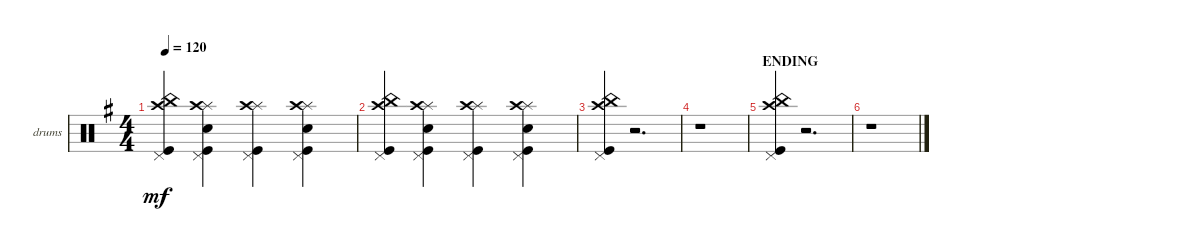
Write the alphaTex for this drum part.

\defaultSystemsLayout 4
\bracketExtendMode groupsimilarinstruments
\firstSystemTrackNameOrientation horizontal
\otherSystemsTrackNameOrientation horizontal
\track ("drums" "drums") {instrument percussion}
\staff {score}
\articulation defaults
\ts (4 4)
\tempo 120
\clef neutral
\scale
1.07945
\ks eminor
("Kick (hit)" "China (hit)" "Crash high (hit)" "Pedal Hi-Hat (hit)").4{dy mf} ("Kick (hit)" "Pedal Hi-Hat (hit)" "Snare (hit) 2" "Splash (hit)" "Crash high (hit)").4 ("Kick (hit)" "Pedal Hi-Hat (hit)" "Splash (hit)" "Crash high (hit)").4 ("Kick (hit)" "Pedal Hi-Hat (hit)" "Snare (hit) 2" "Splash (hit)" "Crash high (hit)").4 |
\scale
0.973518 ("Kick (hit)" "China (hit)" "Crash high (hit)" "Pedal Hi-Hat (hit)").4 ("Kick (hit)" "Pedal Hi-Hat (hit)" "Snare (hit) 2" "Splash (hit)" "Crash high (hit)").4 ("Kick (hit)" "Pedal Hi-Hat (hit)" "Splash (hit)" "Crash high (hit)").4 ("Kick (hit)" "Pedal Hi-Hat (hit)" "Snare (hit) 2" "Splash (hit)" "Crash high (hit)").4 |
\scale
0.973518 ("Kick (hit)" "China (hit)" "Crash high (hit)" "Pedal Hi-Hat (hit)").4 r.2{d} |
\scale
0.973518 r.1 |
\section ("" "ENDING")
\scale
1.02648 ("Kick (hit)" "China (hit)" "Crash high (hit)" "Pedal Hi-Hat (hit)").4 r.2{d} |
\scale
0.973518 r.1
